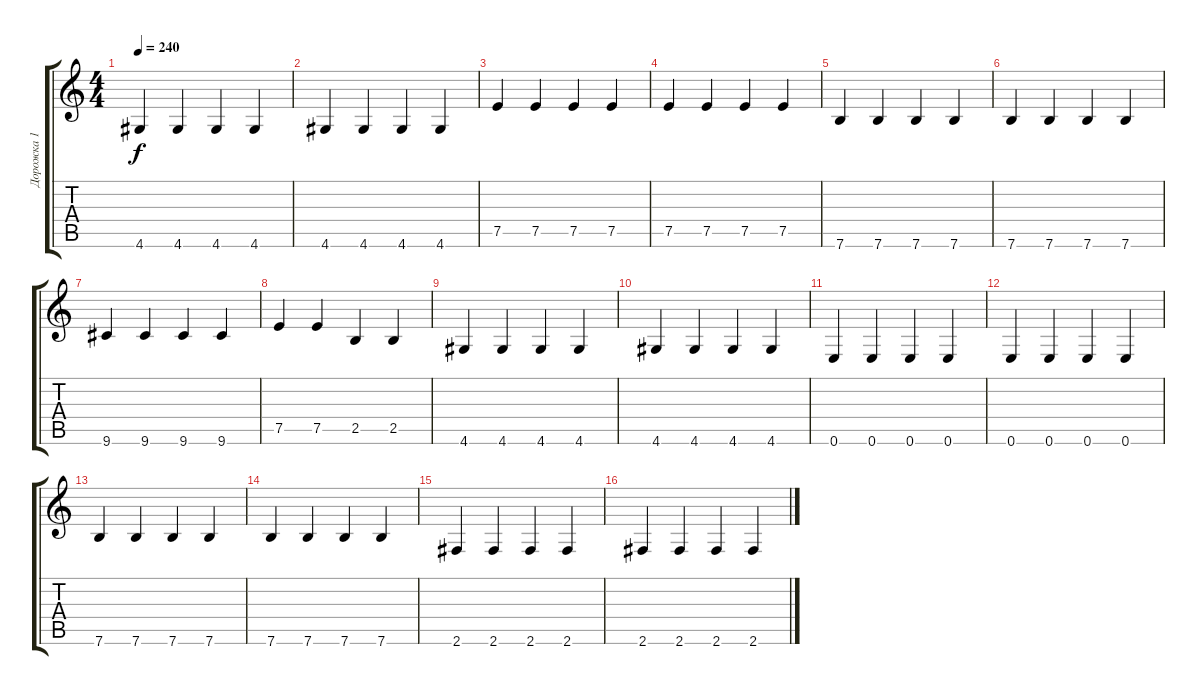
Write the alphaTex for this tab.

\track ("Дорожка 1" "Дорожка 1") {instrument electricbasspick}
\staff {score tabs}
\tuning (E4 B3 G3 D3 A2 E2) {hide}
\ts (4 4)
\tempo 240
\clef g2
\ks c
4.6.4{dy f} 4.6.4 4.6.4 4.6.4 |
4.6.4 4.6.4 4.6.4 4.6.4 |
7.5.4 7.5.4 7.5.4 7.5.4 |
7.5.4 7.5.4 7.5.4 7.5.4 |
7.6.4 7.6.4 7.6.4 7.6.4 |
7.6.4 7.6.4 7.6.4 7.6.4 |
9.6.4 9.6.4 9.6.4 9.6.4 |
7.5.4 7.5.4 2.5.4 2.5.4 |
4.6.4 4.6.4 4.6.4 4.6.4 |
4.6.4 4.6.4 4.6.4 4.6.4 |
0.6.4 0.6.4 0.6.4 0.6.4 |
0.6.4 0.6.4 0.6.4 0.6.4 |
7.6.4 7.6.4 7.6.4 7.6.4 |
7.6.4 7.6.4 7.6.4 7.6.4 |
2.6.4 2.6.4 2.6.4 2.6.4 |
2.6.4 2.6.4 2.6.4 2.6.4
